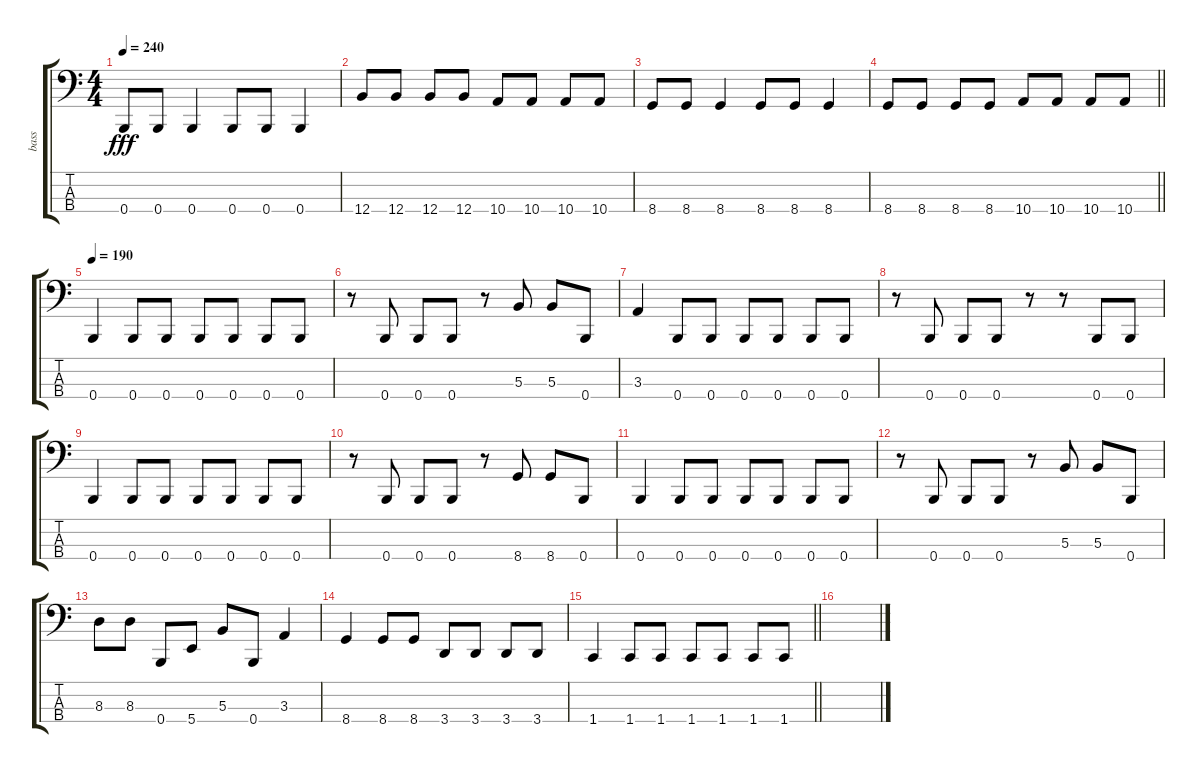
\track ("bass" "bass") {instrument electricbasspick}
\staff {score tabs}
\tuning (E2 B1 Gb1 B0) {hide}
\ts (4 4)
\tempo 240
\clef f4
\ks c
0.4.8{dy fff} 0.4.8 0.4.4 0.4.8 0.4.8 0.4.4 |
12.4.8 12.4.8 12.4.8 12.4.8 10.4.8 10.4.8 10.4.8 10.4.8 |
8.4.8 8.4.8 8.4.4 8.4.8 8.4.8 8.4.4 |
\barLineRight lightlight
8.4.8 8.4.8 8.4.8 8.4.8 10.4.8 10.4.8 10.4.8 10.4.8 |
\section ("" "")
\tempo 190
0.4.4 0.4.8 0.4.8 0.4.8 0.4.8 0.4.8 0.4.8 |
r.8 0.4.8 0.4.8 0.4.8 r.8 5.3.8 5.3.8 0.4.8 |
3.3.4 0.4.8 0.4.8 0.4.8 0.4.8 0.4.8 0.4.8 |
r.8 0.4.8 0.4.8 0.4.8 r.8 r.8 0.4.8 0.4.8 |
0.4.4 0.4.8 0.4.8 0.4.8 0.4.8 0.4.8 0.4.8 |
r.8 0.4.8 0.4.8 0.4.8 r.8 8.4.8 8.4.8 0.4.8 |
0.4.4 0.4.8 0.4.8 0.4.8 0.4.8 0.4.8 0.4.8 |
r.8 0.4.8 0.4.8 0.4.8 r.8 5.3.8 5.3.8 0.4.8 |
8.3.8 8.3.8 0.4.8 5.4.8 5.3.8 0.4.8 3.3.4 |
8.4.4 8.4.8 8.4.8 3.4.8 3.4.8 3.4.8 3.4.8 |
\barLineRight lightlight
1.4.4 1.4.8 1.4.8 1.4.8 1.4.8 1.4.8 1.4.8 |
\section ("" "")
